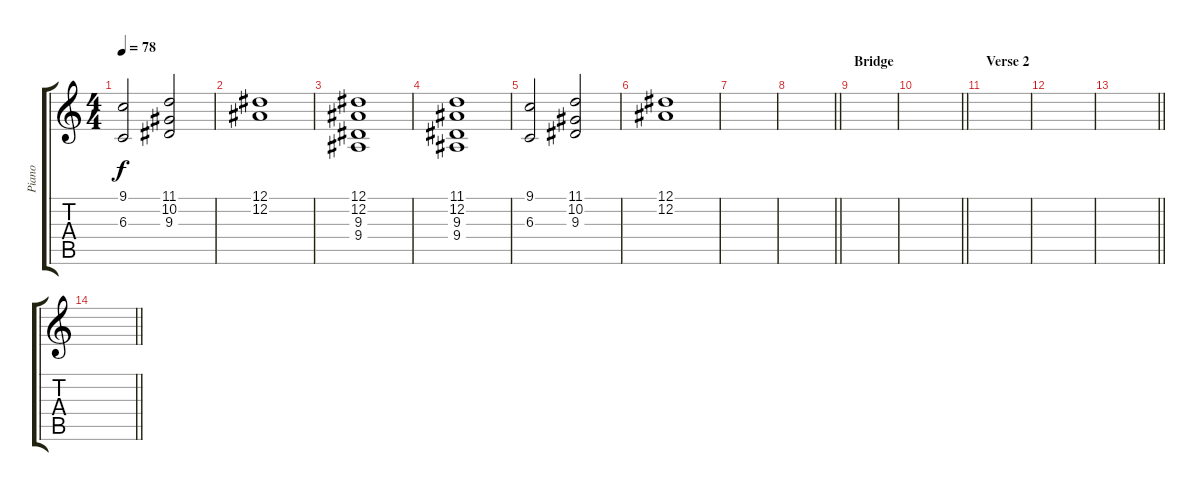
\track ("Piano" "Piano") {instrument acousticgrandpiano}
\staff {score tabs}
\tuning (Eb4 Bb3 Gb3 Db3 Ab2 Eb2) {hide}
\ts (4 4)
\tempo 78
\clef g2
\ks c
(9.1 6.3).2{dy f} (11.1 10.2 9.3).2 |
(12.1 12.2).1{volume 3} |
(12.1 12.2 9.3 9.4).1{volume 6} |
(11.1 12.2 9.3 9.4).1 |
(9.1 6.3).2 (11.1 10.2 9.3).2 |
(12.1 12.2).1{volume 3} |
|
\barLineRight lightlight
|
\section ("" "Bridge")
|
\barLineRight lightlight
|
\section ("" "Verse 2")
|
|
\barLineRight lightlight
|
\barLineRight lightlight
